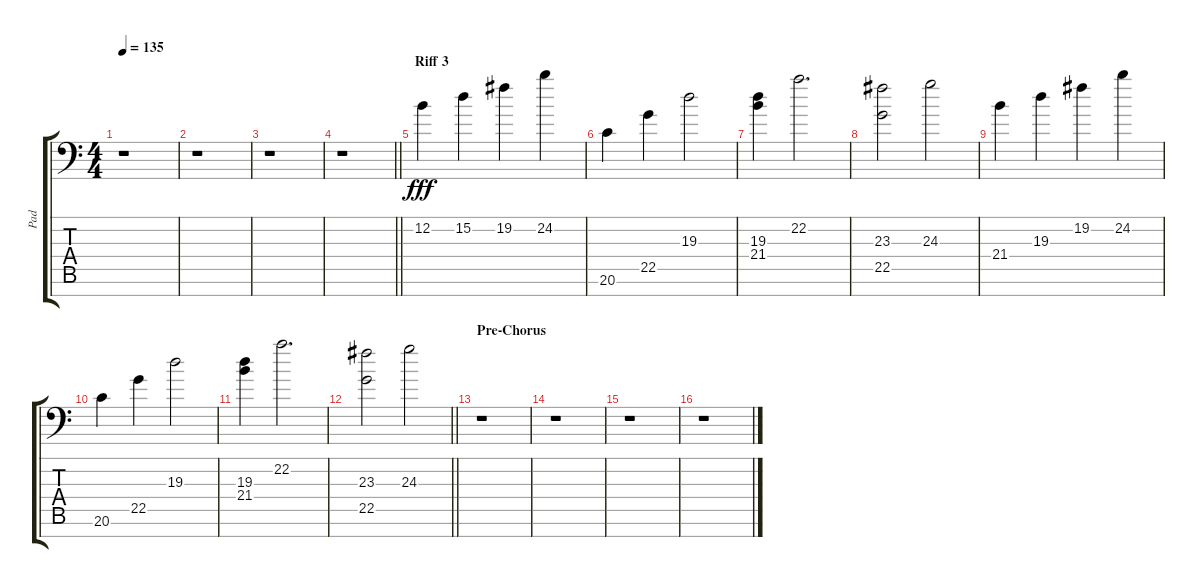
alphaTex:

\track ("Pad" "Pad") {instrument pad5bowed}
\staff {score tabs}
\tuning (C8 B3 G3 D3 A2 E2 C-1) {hide}
\ts (4 4)
\tempo 135
\clef f4
\ks c
r.1{dy f} |
r.1 |
r.1 |
\barLineRight lightlight
r.1 |
\section ("" "Riff 3")
12.2.4{dy fff} 15.2.4 19.2.4 24.2.4 |
20.6.4 22.5.4 19.3.2 |
(19.3 21.4).4 22.2.2{d} |
(23.3 22.5).2 24.3.2 |
21.4.4 19.3.4 19.2.4 24.2.4 |
20.6.4 22.5.4 19.3.2 |
(19.3 21.4).4 22.2.2{d} |
\barLineRight lightlight
(23.3 22.5).2 24.3.2 |
\section ("" "Pre-Chorus")
r.1 |
r.1 |
r.1 |
r.1
